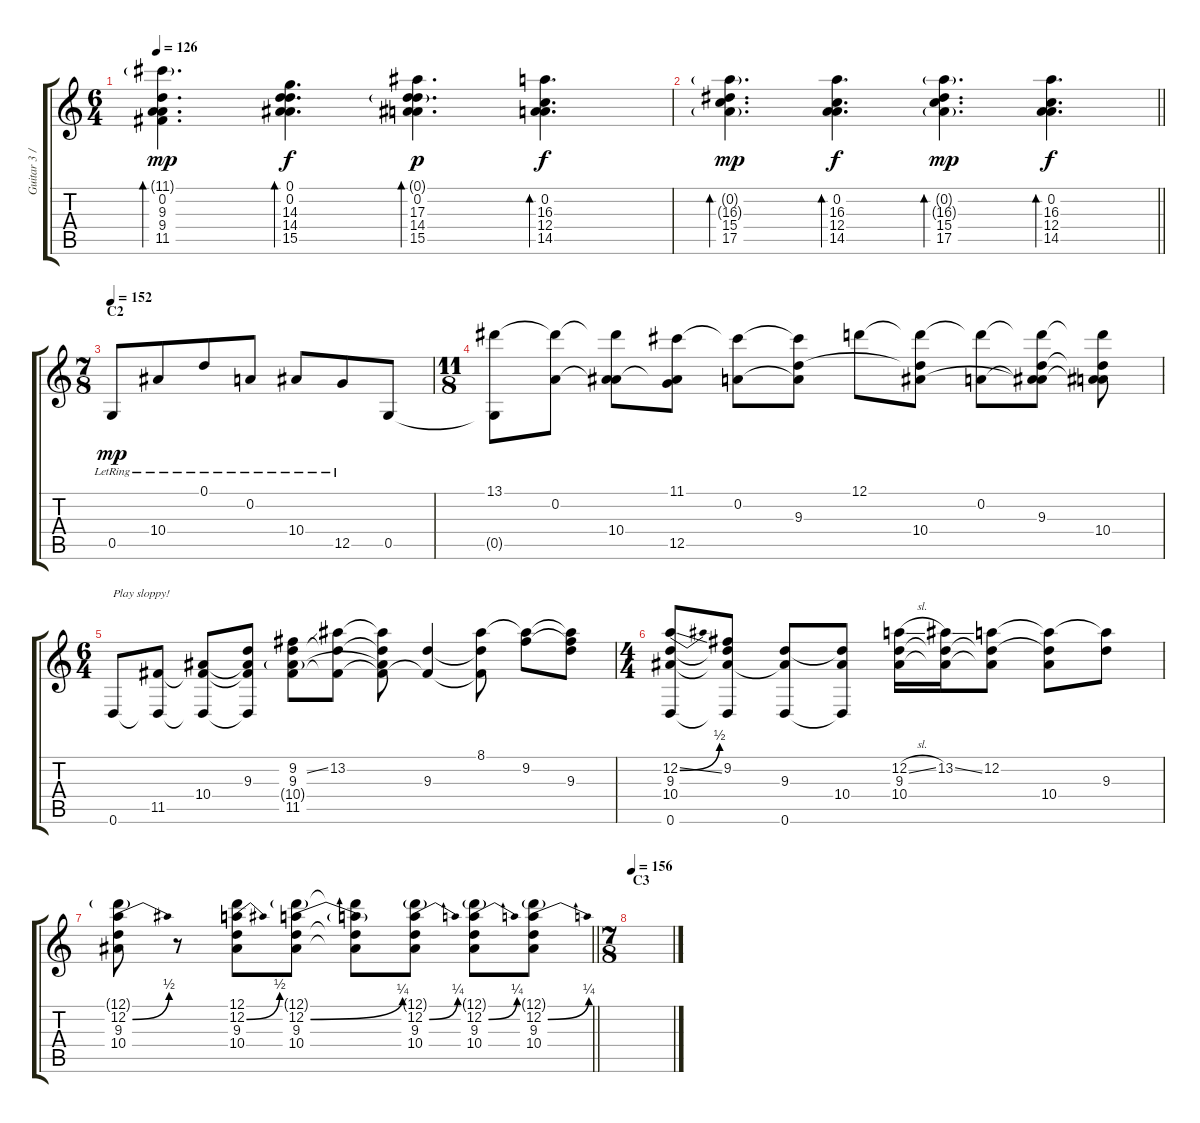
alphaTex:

\track ("Guitar 3 / Strings" "Guitar 3 /") {instrument overdrivenguitar}
\staff {score tabs}
\tuning (D4 A3 F3 C3 G2 D2) {hide}
\ts (6 4)
\tempo 126
\clef g2
\ks c
(11.1{g} 0.2 9.3 9.4 11.5).4{d bd 120 dy mp} (0.1 0.2 14.3 14.4 15.5).4{d bd 120 dy f} (0.1{g} 0.2 17.3 14.4 15.5).4{d bd 120 dy p} (0.2 16.3 12.4 14.5).4{d bd 120 dy f} |
\barLineRight lightlight
(0.2{g} 16.3{g} 15.4 17.5).4{d bd 120 dy mp} (0.2 16.3 12.4 14.5).4{d bd 120 dy f} (0.2{g} 16.3{g} 15.4 17.5).4{d bd 120 dy mp} (0.2 16.3 12.4 14.5).4{d bd 120 dy f} |
\ts (7 8)
\section ("" "C2")
\tempo 152
0.5{lr}.8{dy mp balance 3} 10.4{lr}.8 0.1{lr}.8 0.2{lr}.8 10.4{lr}.8 12.5{lr}.8 0.5.8 |
\ts (11 8)
(13.1 0.5{t}).8 (13.1{t} 0.2).8 (13.1{t} 0.2{t} 10.4).8 (11.1 10.4{t} 12.5).8 (11.1{t} 0.2).8 (11.1{t} 0.2{t} 9.3).8 12.1.8 (12.1{t} 9.3{t} 10.4).8 (12.1{t} 0.2).8 (12.1{t} 0.2{t} 9.3 10.4{t}).8 (12.1{t} 0.2{t} 9.3{t} 10.4).8 |
\ts (6 4)
0.6.8{txt "Play sloppy!"} (11.5 0.6{t}).8 (10.4 11.5{t} 0.6{t}).8 (9.3 10.4{t} 11.5{t} 0.6{t}).8 (9.2{ss} 9.3 10.4{g} 11.5).8 (13.2 9.3{t} 11.5{t}).8 (13.2{t} 9.3{t} 10.4{t} 11.5{t}).8 (9.3 11.5{t}).4 (8.1 9.3{t} 11.5{t}).8 (8.1{t} 9.2).8 (8.1{t} 9.2{t} 9.3).8 |
\ts (4 4)
(12.2{be (bend 0 0 60 2) ss} 9.3 10.4 0.6).8 (9.2 9.3{t} 10.4{t} 0.6{t}).8 (9.3 10.4{t} 0.6).8 (9.3{t} 10.4 0.6{t}).8 (12.2{sl} 9.3 10.4).16 (13.2{ss} 9.3{t} 10.4{t}).16 (12.2 9.3{t} 10.4{t}).8 (12.2{t} 9.3{t} 10.4).8 (12.2{t} 9.3).8 |
\barLineRight lightlight
(12.1{g} 12.2{be (bend 0 0 60 2)} 9.3 10.4).8 r.8 (12.1 12.2{be (bend 0 0 60 2)} 9.3 10.4).8 (12.1{g} 12.2{be (bend 0 0 60 1)} 9.3 10.4).8 (12.1{t} 12.2{t} 9.3{t} 10.4{t}).8 (12.1{g} 12.2{be (bend 0 0 60 1)} 9.3 10.4).8 (12.1{g} 12.2{be (bend 0 0 60 1)} 9.3 10.4).8 (12.1{g} 12.2{be (bend 0 0 60 1)} 9.3 10.4).8 |
\ts (7 8)
\section ("" "C3")
\tempo 156
